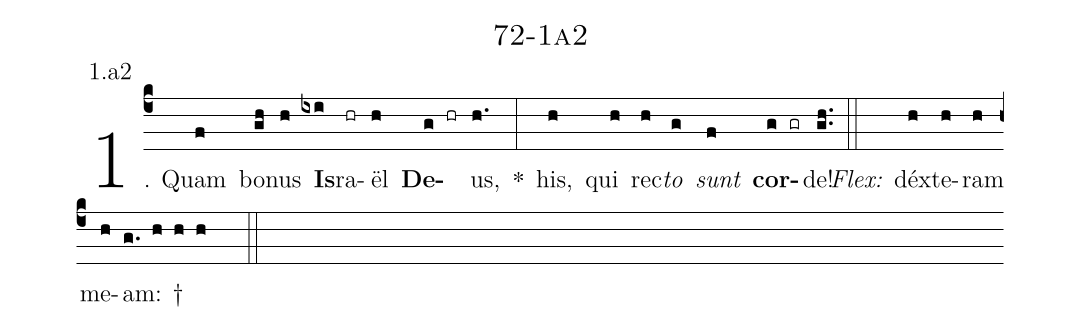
name: 72-1a2;
annotation: 1.a2;
%%
(c4)1. Quam(f) bo(gh)nus(h) <b>Is</b>(ixi)ra(hr)ël(h) <b>De</b>(g hr)us,(h.) *(:) his,(h) qui(h) rec(h)<i>to</i>(g) <i>sunt</i>(f) <b>cor</b>(g gr)de!(gh..) (::)
<i>Flex:</i>()  déx(h)te(h)ram(h) me(h)am: †(g. h h h  ::)
